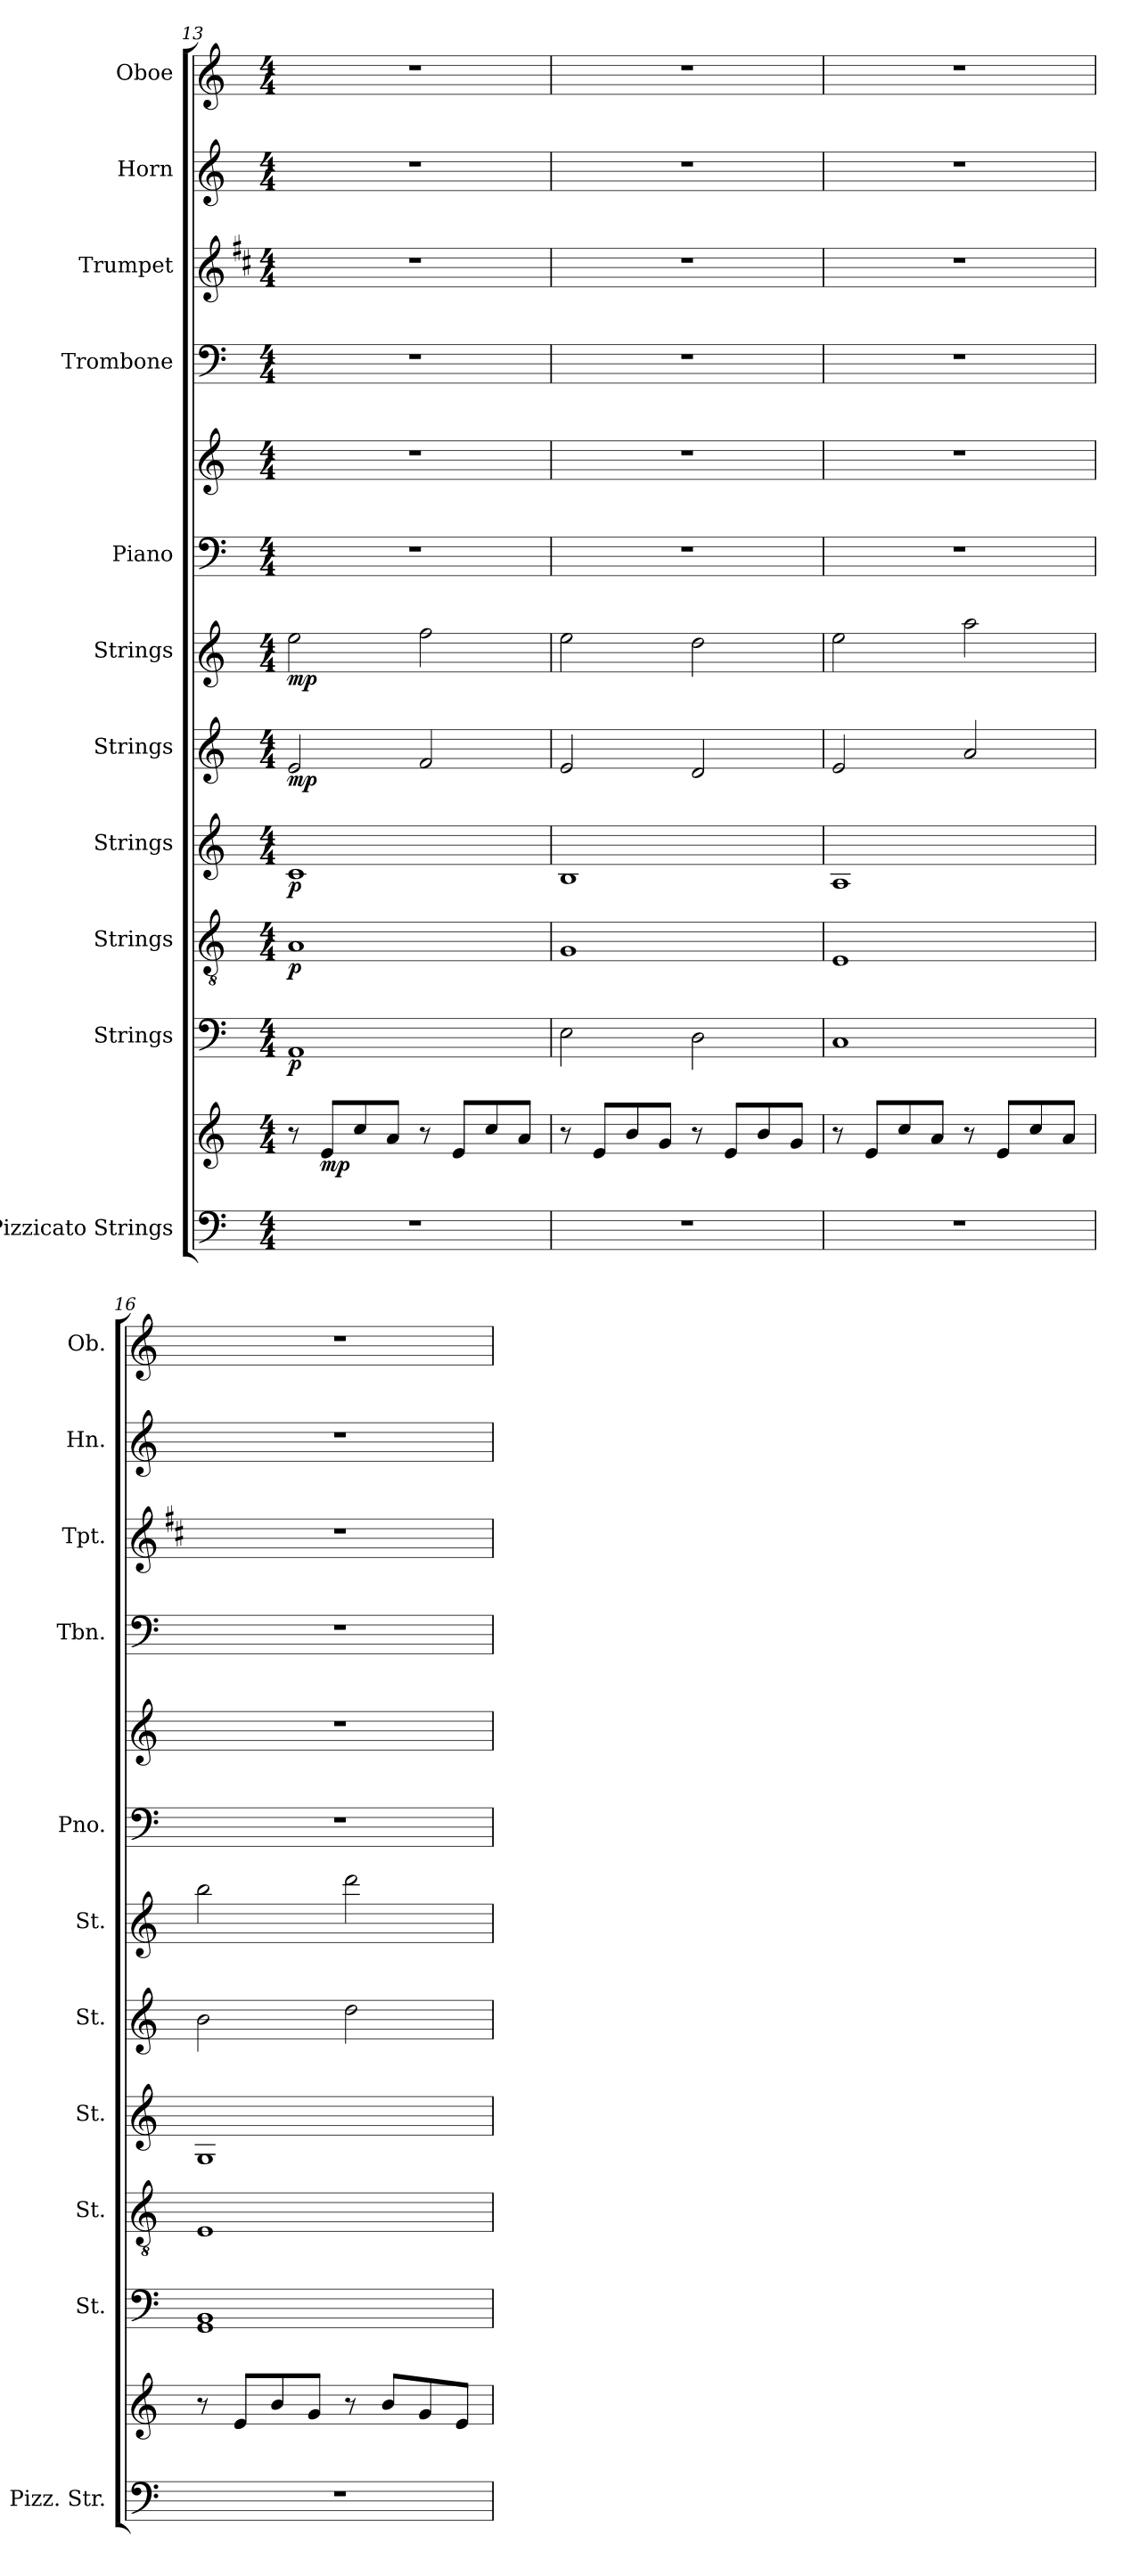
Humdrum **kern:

**kern	**kern	**dynam	**kern	**dynam	**kern	**dynam	**kern	**dynam	**kern	**dynam	**kern	**dynam	**kern	**kern	**kern	**kern	**kern	**kern
*part11	*part11	*part11	*part10	*part10	*part9	*part9	*part8	*part8	*part7	*part7	*part6	*part6	*part5	*part5	*part4	*part3	*part2	*part1
*staff13	*staff12	*staff12/13	*staff11	*staff11	*staff10	*staff10	*staff9	*staff9	*staff8	*staff8	*staff7	*staff7	*staff6	*staff5	*staff4	*staff3	*staff2	*staff1
*I"Pizzicato Strings	*	*	*I"Strings	*	*I"Strings	*	*I"Strings	*	*I"Strings	*	*I"Strings	*	*I"Piano	*	*I"Trombone	*I"Trumpet	*I"Horn	*I"Oboe
*I'Pizz. Str.	*	*	*I'St.	*	*I'St.	*	*I'St.	*	*I'St.	*	*I'St.	*	*I'Pno.	*	*I'Tbn.	*I'Tpt.	*I'Hn.	*I'Ob.
!!LO:LB:g=z
*clefF4	*clefG2	*	*clefF4	*	*clefGv2	*	*clefG2	*	*clefG2	*	*clefG2	*	*clefF4	*clefG2	*clefF4	*clefG2	*clefG2	*clefG2
*	*	*	*	*	*	*	*	*	*	*	*	*	*	*	*	*ITrd1c2	*ITrd7c12	*
*k[]	*k[]	*	*k[]	*	*k[]	*	*k[]	*	*k[]	*	*k[]	*	*k[]	*k[]	*k[]	*k[]	*k[]	*k[]
*M4/4	*M4/4	*	*M4/4	*	*M4/4	*	*M4/4	*	*M4/4	*	*M4/4	*	*M4/4	*M4/4	*M4/4	*M4/4	*M4/4	*M4/4
=13	=13	=13	=13	=13	=13	=13	=13	=13	=13	=13	=13	=13	=13	=13	=13	=13	=13	=13
!	!	!	!	!LO:DY:b	!	!LO:DY:b	!	!LO:DY:b	!	!LO:DY:b	!	!LO:DY:b	!	!	!	!	!	!
1r	8r	.	1AA	p	1A	p	1c	p	2e/	mp	2ee\	mp	1r	1r	1r	1r	1r	1r
!	!	!LO:DY:b	!	!	!	!	!	!	!	!	!	!	!	!	!	!	!	!
.	8e/L	mp	.	.	.	.	.	.	.	.	.	.	.	.	.	.	.	.
.	8cc/	.	.	.	.	.	.	.	.	.	.	.	.	.	.	.	.	.
.	8a/J	.	.	.	.	.	.	.	.	.	.	.	.	.	.	.	.	.
.	8r	.	.	.	.	.	.	.	2f/	.	2ff\	.	.	.	.	.	.	.
.	8e/L	.	.	.	.	.	.	.	.	.	.	.	.	.	.	.	.	.
.	8cc/	.	.	.	.	.	.	.	.	.	.	.	.	.	.	.	.	.
.	8a/J	.	.	.	.	.	.	.	.	.	.	.	.	.	.	.	.	.
=14	=14	=14	=14	=14	=14	=14	=14	=14	=14	=14	=14	=14	=14	=14	=14	=14	=14	=14
1r	8r	.	2E\	.	1G	.	1B	.	2e/	.	2ee\	.	1r	1r	1r	1r	1r	1r
.	8e/L	.	.	.	.	.	.	.	.	.	.	.	.	.	.	.	.	.
.	8b/	.	.	.	.	.	.	.	.	.	.	.	.	.	.	.	.	.
.	8g/J	.	.	.	.	.	.	.	.	.	.	.	.	.	.	.	.	.
.	8r	.	2D\	.	.	.	.	.	2d/	.	2dd\	.	.	.	.	.	.	.
.	8e/L	.	.	.	.	.	.	.	.	.	.	.	.	.	.	.	.	.
.	8b/	.	.	.	.	.	.	.	.	.	.	.	.	.	.	.	.	.
.	8g/J	.	.	.	.	.	.	.	.	.	.	.	.	.	.	.	.	.
=15	=15	=15	=15	=15	=15	=15	=15	=15	=15	=15	=15	=15	=15	=15	=15	=15	=15	=15
1r	8r	.	1C	.	1E	.	1A	.	2e/	.	2ee\	.	1r	1r	1r	1r	1r	1r
.	8e/L	.	.	.	.	.	.	.	.	.	.	.	.	.	.	.	.	.
.	8cc/	.	.	.	.	.	.	.	.	.	.	.	.	.	.	.	.	.
.	8a/J	.	.	.	.	.	.	.	.	.	.	.	.	.	.	.	.	.
.	8r	.	.	.	.	.	.	.	2a/	.	2aa\	.	.	.	.	.	.	.
.	8e/L	.	.	.	.	.	.	.	.	.	.	.	.	.	.	.	.	.
.	8cc/	.	.	.	.	.	.	.	.	.	.	.	.	.	.	.	.	.
.	8a/J	.	.	.	.	.	.	.	.	.	.	.	.	.	.	.	.	.
=16	=16	=16	=16	=16	=16	=16	=16	=16	=16	=16	=16	=16	=16	=16	=16	=16	=16	=16
1r	8r	.	1GG 1BB	.	1E	.	1G	.	2b\	.	2bb\	.	1r	1r	1r	1r	1r	1r
.	8e/L	.	.	.	.	.	.	.	.	.	.	.	.	.	.	.	.	.
.	8b/	.	.	.	.	.	.	.	.	.	.	.	.	.	.	.	.	.
.	8g/J	.	.	.	.	.	.	.	.	.	.	.	.	.	.	.	.	.
.	8r	.	.	.	.	.	.	.	2dd\	.	2ddd\	.	.	.	.	.	.	.
.	8b/L	.	.	.	.	.	.	.	.	.	.	.	.	.	.	.	.	.
.	8g/	.	.	.	.	.	.	.	.	.	.	.	.	.	.	.	.	.
.	8e/J	.	.	.	.	.	.	.	.	.	.	.	.	.	.	.	.	.
=	=	=	=	=	=	=	=	=	=	=	=	=	=	=	=	=	=	=
*-	*-	*-	*-	*-	*-	*-	*-	*-	*-	*-	*-	*-	*-	*-	*-	*-	*-	*-
